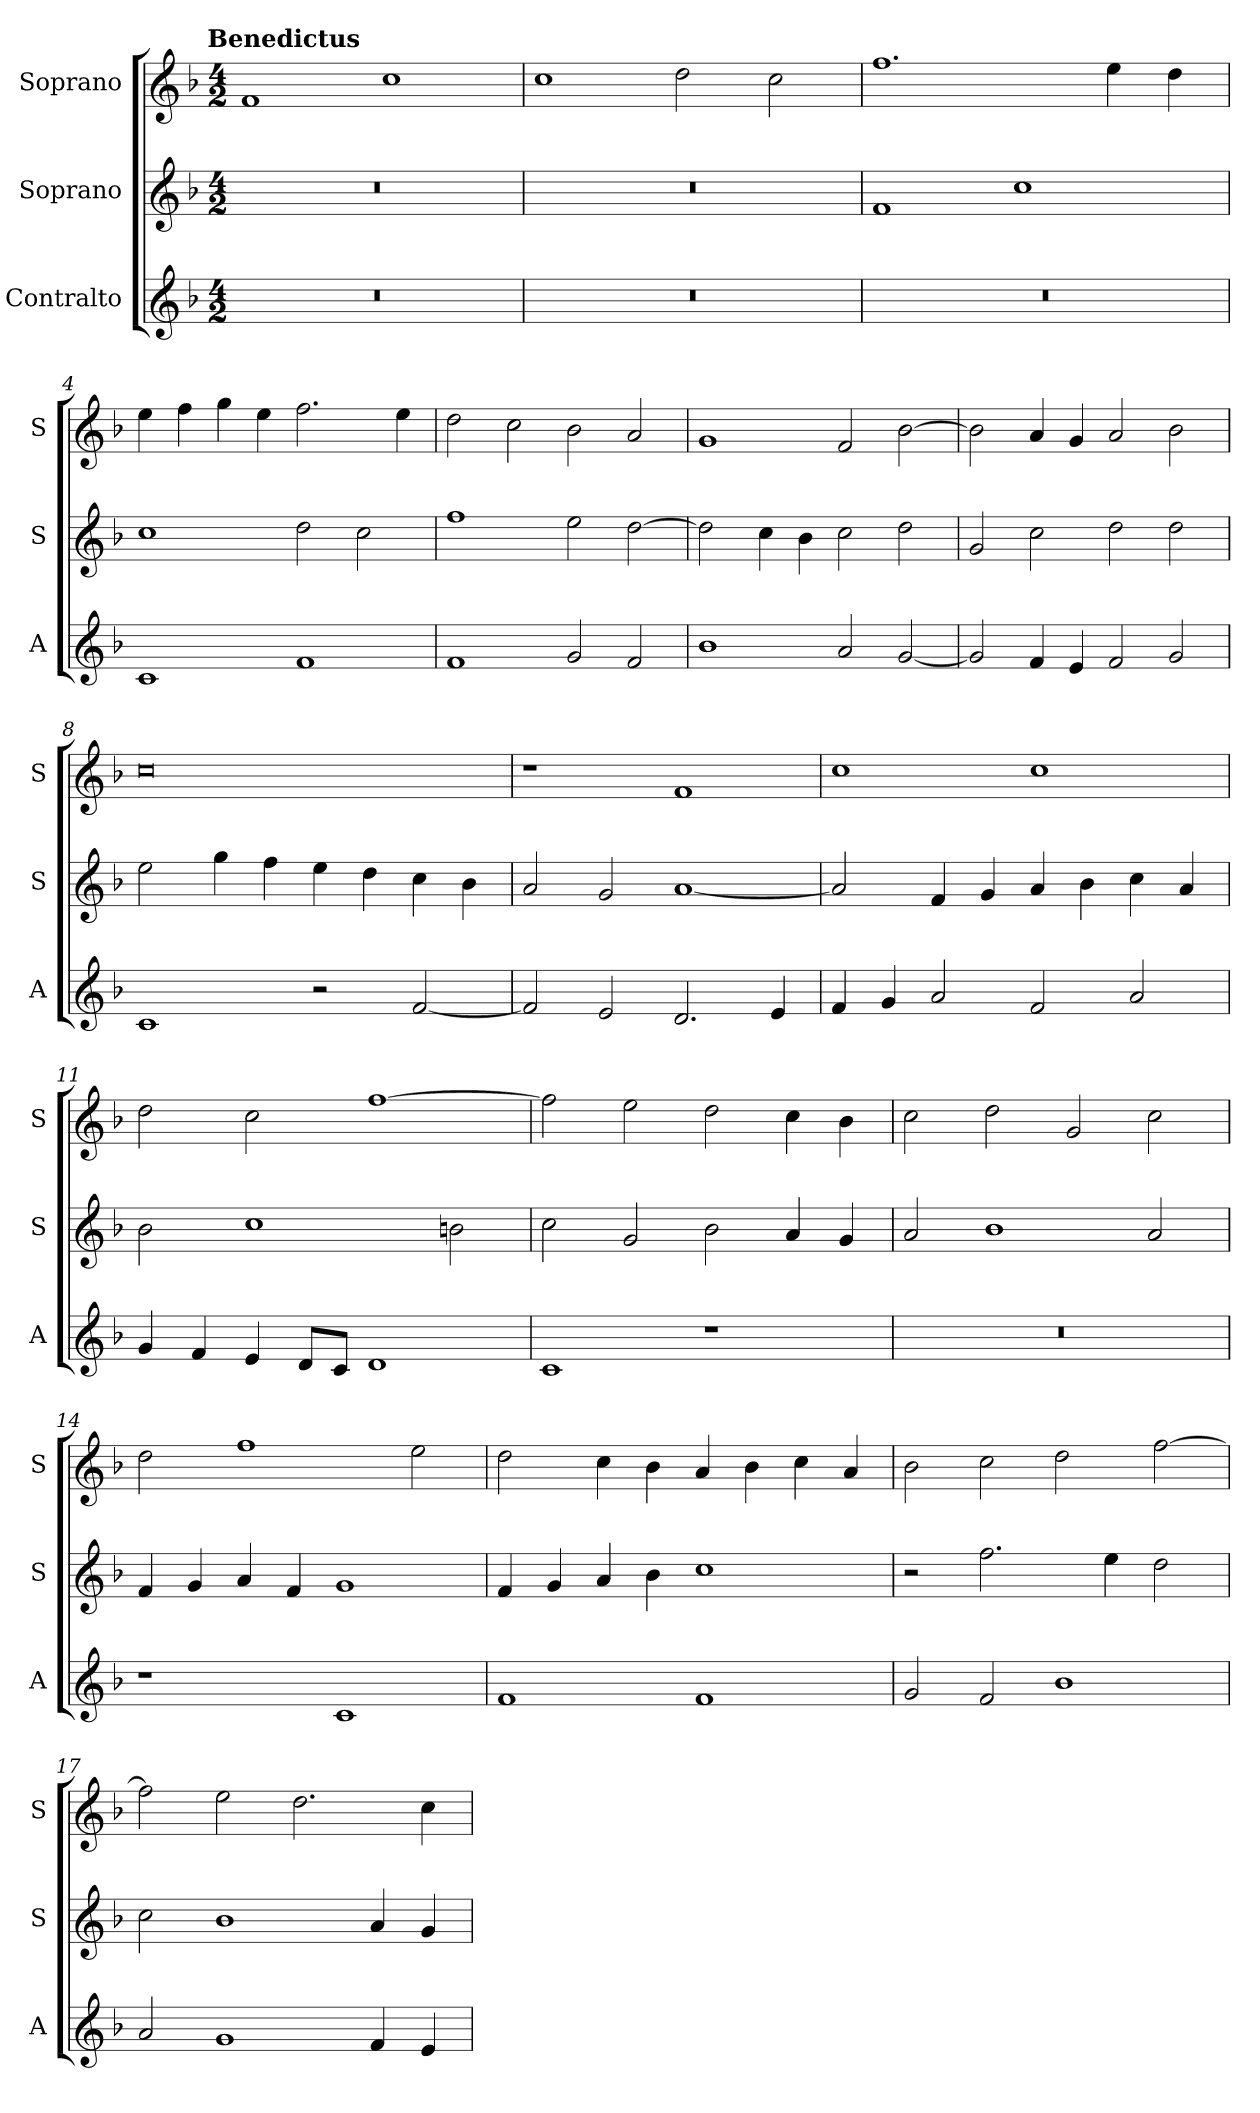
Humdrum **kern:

**kern	**kern	**kern
*part3	*part2	*part1
*staff3	*staff2	*staff1
*I"Contralto	*I"Soprano	*I"Soprano
*I'A	*I'S	*I'S
*clefG2	*clefG2	*clefG2
*k[b-]	*k[b-]	*k[b-]
*F:ion	*F:ion	*F:ion
!!LO:TX:omd:t=Benedictus
*M4/2	*M4/2	*M4/2
=1	=1	=1
0r	0r	1f
.	.	1cc
=2	=2	=2
0r	0r	1cc
.	.	2dd
.	.	2cc
=3	=3	=3
0r	1f	1.ff
.	1cc	.
.	.	4ee
.	.	4dd
=4	=4	=4
1c	1cc	4ee
.	.	4ff
.	.	4gg
.	.	4ee
1f	2dd	2.ff
.	2cc	.
.	.	4ee
=5	=5	=5
1f	1ff	2dd
.	.	2cc
2g	2ee	2b-
2f	[2dd	2a
=6	=6	=6
1b-	2dd]	1g
.	4cc	.
.	4b-	.
2a	2cc	2f
[2g	2dd	[2b-
=7	=7	=7
2g]	2g	2b-]
4f	2cc	4a
4e	.	4g
2f	2dd	2a
2g	2dd	2b-
=8	=8	=8
1c	2ee	0cc
.	4gg	.
.	4ff	.
2r	4ee	.
.	4dd	.
[2f	4cc	.
.	4b-	.
=9	=9	=9
2f]	2a	1r
2e	2g	.
2.d	[1a	1f
4e	.	.
=10	=10	=10
4f	2a]	1cc
4g	.	.
2a	4f	.
.	4g	.
2f	4a	1cc
.	4b-	.
2a	4cc	.
.	4a	.
=11	=11	=11
4g	2b-	2dd
4f	.	.
4e	1cc	2cc
8d/L	.	.
8c/J	.	.
1d	.	[1ff
.	2bn	.
=12	=12	=12
1c	2cc	2ff]
.	2g	2ee
1r	2b-	2dd
.	4a	4cc
.	4g	4b-
=13	=13	=13
0r	2a	2cc
.	1b-	2dd
.	.	2g
.	2a	2cc
=14	=14	=14
1r	4f	2dd
.	4g	.
.	4a	1ff
.	4f	.
1c	1g	.
.	.	2ee
=15	=15	=15
1f	4f	2dd
.	4g	.
.	4a	4cc
.	4b-	4b-
1f	1cc	4a
.	.	4b-
.	.	4cc
.	.	4a
=16	=16	=16
2g	2r	2b-
2f	2.ff	2cc
1b-	.	2dd
.	4ee	.
.	2dd	[2ff
=17	=17	=17
2a	2cc	2ff]
1g	1b-	2ee
.	.	2.dd
4f	4a	.
4e	4g	4cc
=	=	=
*-	*-	*-
